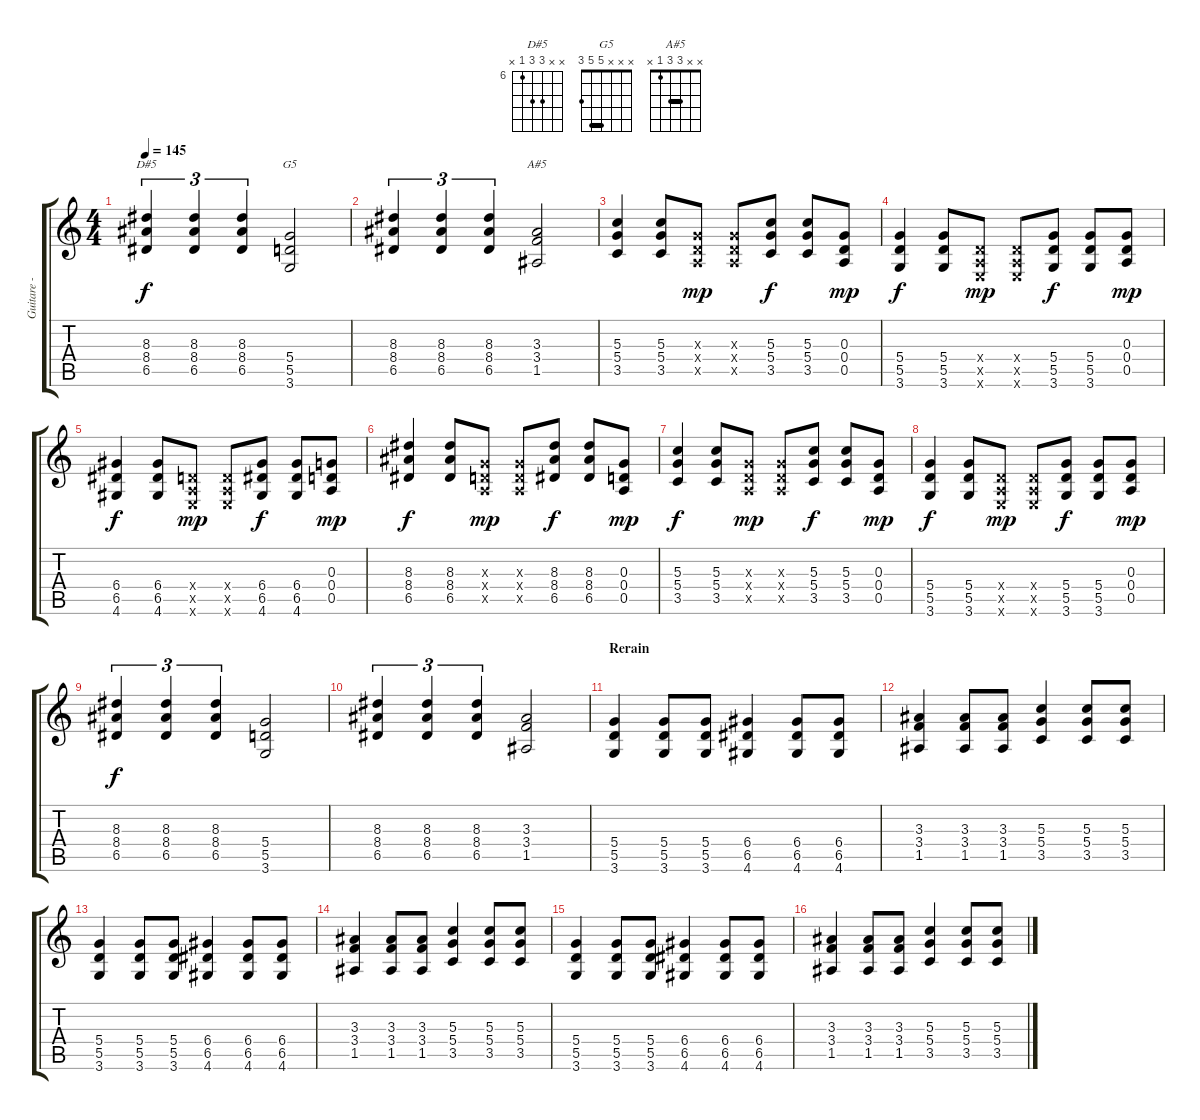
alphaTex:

\track ("Guitare - Bozo" "Guitare - ") {instrument electricguitarclean}
\staff {score tabs}
\tuning (E4 B3 G3 D3 A2 E2) {hide}
\chord ("D#5" x x 8 8 6 x) {firstfret 6}
\chord ("G5" x x x 5 5 3) {barre 5}
\chord ("A#5" x x 3 3 1 x) {barre 3}
\ts (4 4)
\tempo 145
\clef g2
\ks c
(8.3 8.4 6.5).4{tu (3 2) ch "D#5" dy f} (8.3 8.4 6.5).4{tu (3 2)} (8.3 8.4 6.5).4{tu (3 2)} (5.4 5.5 3.6).2{ch "G5"} |
(8.3 8.4 6.5).4{tu (3 2)} (8.3 8.4 6.5).4{tu (3 2)} (8.3 8.4 6.5).4{tu (3 2)} (3.3 3.4 1.5).2{ch "A#5"} |
(5.3 5.4 3.5).4{volume 9} (5.3 5.4 3.5).8 (0.3{x} 0.4{x} 0.5{x}).8{dy mp} (0.3{x} 0.4{x} 0.5{x}).8 (5.3 5.4 3.5).8{dy f} (5.3 5.4 3.5).8 (0.3 0.4 0.5).8{dy mp} |
(5.4 5.5 3.6).4{dy f} (5.4 5.5 3.6).8 (0.4{x} 0.5{x} 0.6{x}).8{dy mp} (0.4{x} 0.5{x} 0.6{x}).8 (5.4 5.5 3.6).8{dy f} (5.4 5.5 3.6).8 (0.3 0.4 0.5).8{dy mp} |
(6.4 6.5 4.6).4{dy f} (6.4 6.5 4.6).8 (0.4{x} 0.5{x} 0.6{x}).8{dy mp} (0.4{x} 0.5{x} 0.6{x}).8 (6.4 6.5 4.6).8{dy f} (6.4 6.5 4.6).8 (0.3 0.4 0.5).8{dy mp} |
(8.3 8.4 6.5).4{dy f} (8.3 8.4 6.5).8 (0.3{x} 0.4{x} 0.5{x}).8{dy mp} (0.3{x} 0.4{x} 0.5{x}).8 (8.3 8.4 6.5).8{dy f} (8.3 8.4 6.5).8 (0.3 0.4 0.5).8{dy mp} |
(5.3 5.4 3.5).4{dy f} (5.3 5.4 3.5).8 (0.3{x} 0.4{x} 0.5{x}).8{dy mp} (0.3{x} 0.4{x} 0.5{x}).8 (5.3 5.4 3.5).8{dy f} (5.3 5.4 3.5).8 (0.3 0.4 0.5).8{dy mp} |
(5.4 5.5 3.6).4{dy f} (5.4 5.5 3.6).8 (0.4{x} 0.5{x} 0.6{x}).8{dy mp} (0.4{x} 0.5{x} 0.6{x}).8 (5.4 5.5 3.6).8{dy f} (5.4 5.5 3.6).8 (0.3 0.4 0.5).8{dy mp} |
(8.3 8.4 6.5).4{tu (3 2) dy f} (8.3 8.4 6.5).4{tu (3 2)} (8.3 8.4 6.5).4{tu (3 2)} (5.4 5.5 3.6).2 |
(8.3 8.4 6.5).4{tu (3 2)} (8.3 8.4 6.5).4{tu (3 2)} (8.3 8.4 6.5).4{tu (3 2)} (3.3 3.4 1.5).2 |
\section ("" "Rerain")
(5.4 5.5 3.6).4{volume 9} (5.4 5.5 3.6).8 (5.4 5.5 3.6).8 (6.4 6.5 4.6).4 (6.4 6.5 4.6).8 (6.4 6.5 4.6).8 |
(3.3 3.4 1.5).4 (3.3 3.4 1.5).8 (3.3 3.4 1.5).8 (5.3 5.4 3.5).4 (5.3 5.4 3.5).8 (5.3 5.4 3.5).8 |
(5.4 5.5 3.6).4 (5.4 5.5 3.6).8 (5.4 5.5 3.6).8 (6.4 6.5 4.6).4 (6.4 6.5 4.6).8 (6.4 6.5 4.6).8 |
(3.3 3.4 1.5).4 (3.3 3.4 1.5).8 (3.3 3.4 1.5).8 (5.3 5.4 3.5).4 (5.3 5.4 3.5).8 (5.3 5.4 3.5).8 |
(5.4 5.5 3.6).4 (5.4 5.5 3.6).8 (5.4 5.5 3.6).8 (6.4 6.5 4.6).4 (6.4 6.5 4.6).8 (6.4 6.5 4.6).8 |
(3.3 3.4 1.5).4 (3.3 3.4 1.5).8 (3.3 3.4 1.5).8 (5.3 5.4 3.5).4 (5.3 5.4 3.5).8 (5.3 5.4 3.5).8
